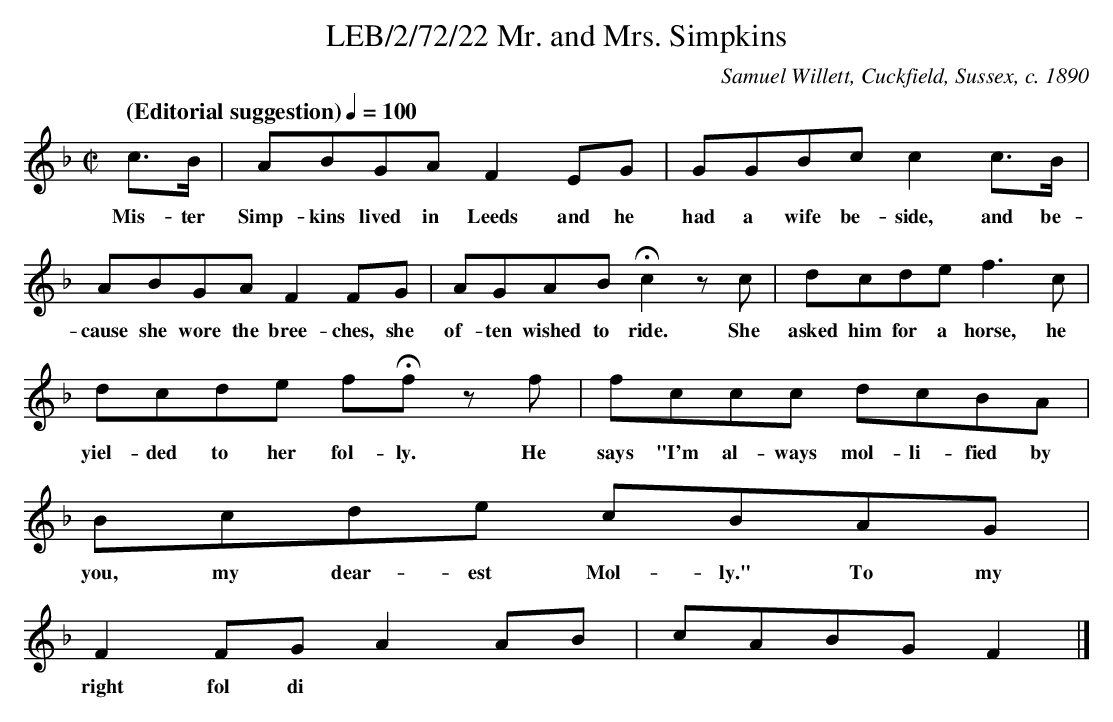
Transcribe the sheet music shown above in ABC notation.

X:1
T:LEB/2/72/22 Mr. and Mrs. Simpkins
C:Samuel Willett, Cuckfield, Sussex, c. 1890
L:1/8
Q:"(Editorial suggestion)" 1/4=100
M:C|
K:F
c3/2B/2 |ABGA F2 EG | GGBc c2 c3/2B/2 |
w: Mis- ter Simp-kins lived in Leeds and he had a wife be-side, and be-
ABGA F2 FG | AGAB Hc2 z c | dcde f3 c |
w: cause she wore the bree-ches, she of-ten wished to ride. She asked him for a horse, he
dcde fHf z f | fccc dcBA | Bcde cBAG |
w: yiel-ded to her fol-ly. He says "I'm al-ways mol-li-fied by you, my dear-est Mol-ly." To my
F2 FG A2 AB | cABG F2 |]
w: right fol di
